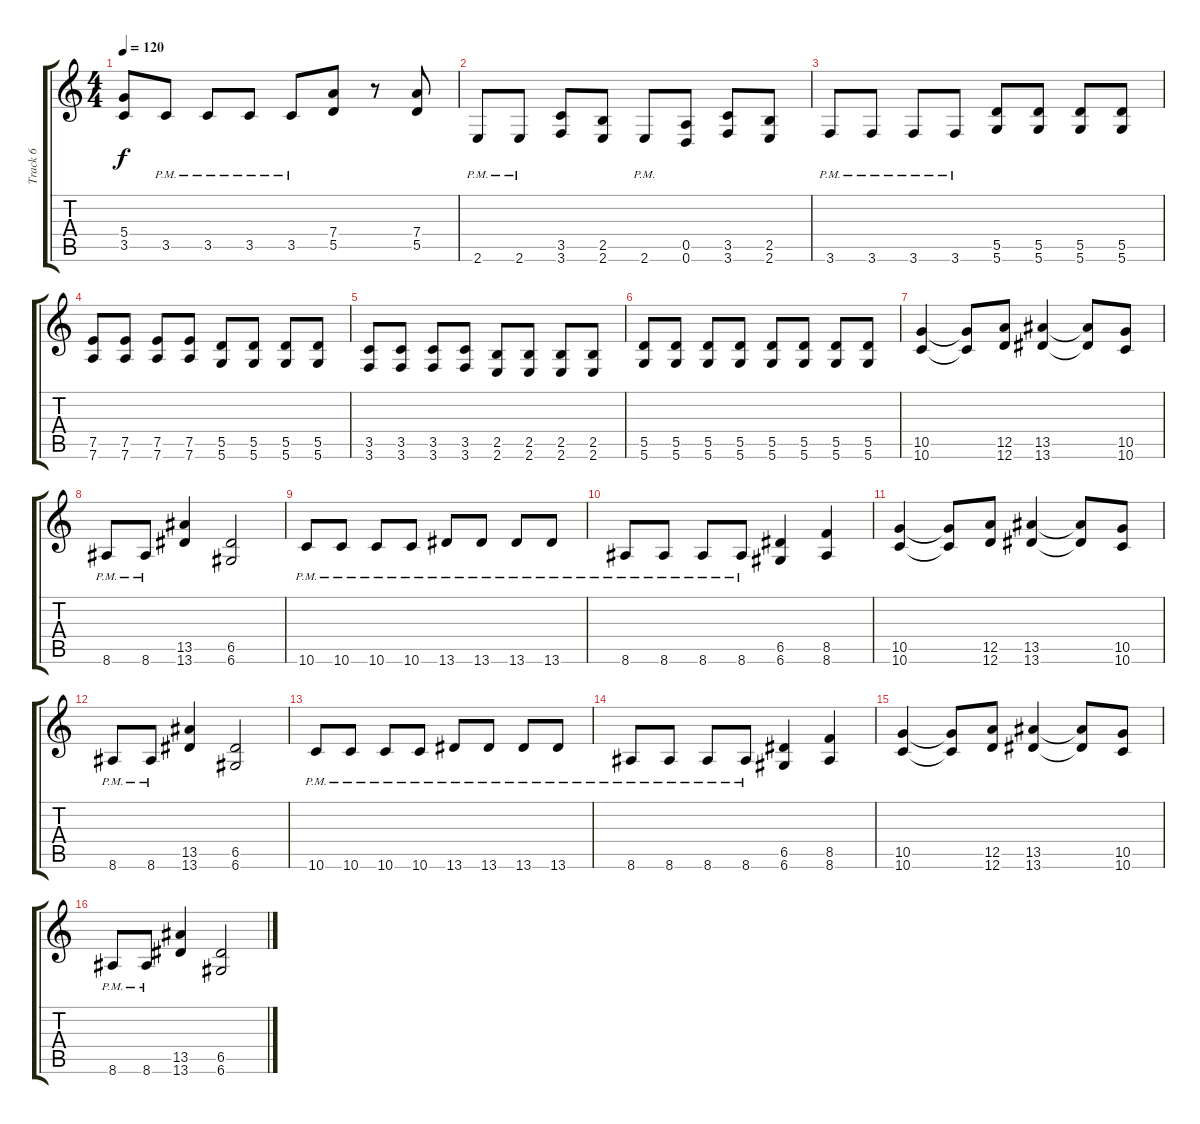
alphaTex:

\track ("Track 6" "Track 6") {instrument distortionguitar}
\staff {score tabs}
\tuning (E4 B3 G3 D3 A2 D2) {hide}
\ts (4 4)
\tempo 120
\clef g2
\ks c
(5.4 3.5).8{dy f} 3.5{pm}.8 3.5{pm}.8 3.5{pm}.8 3.5{pm}.8 (7.4 5.5).8 r.8 (7.4 5.5).8 |
2.6{pm}.8 2.6{pm}.8 (3.5 3.6).8 (2.5 2.6).8 2.6{pm}.8 (0.5 0.6).8 (3.5 3.6).8 (2.5 2.6).8 |
3.6{pm}.8 3.6{pm}.8 3.6{pm}.8 3.6{pm}.8 (5.5 5.6).8 (5.5 5.6).8 (5.5 5.6).8 (5.5 5.6).8 |
(7.5 7.6).8 (7.5 7.6).8 (7.5 7.6).8 (7.5 7.6).8 (5.5 5.6).8 (5.5 5.6).8 (5.5 5.6).8 (5.5 5.6).8 |
(3.5 3.6).8 (3.5 3.6).8 (3.5 3.6).8 (3.5 3.6).8 (2.5 2.6).8 (2.5 2.6).8 (2.5 2.6).8 (2.5 2.6).8 |
(5.5 5.6).8 (5.5 5.6).8 (5.5 5.6).8 (5.5 5.6).8 (5.5 5.6).8 (5.5 5.6).8 (5.5 5.6).8 (5.5 5.6).8 |
(10.5 10.6).4 (10.5{t} 10.6{t}).8 (12.5 12.6).8 (13.5 13.6).4 (13.5{t} 13.6{t}).8 (10.5 10.6).8 |
8.6{pm}.8 8.6{pm}.8 (13.5 13.6).4 (6.5 6.6).2 |
10.6{pm}.8 10.6{pm}.8 10.6{pm}.8 10.6{pm}.8 13.6{pm}.8 13.6{pm}.8 13.6{pm}.8 13.6{pm}.8 |
8.6{pm}.8 8.6{pm}.8 8.6{pm}.8 8.6{pm}.8 (6.5 6.6).4 (8.5 8.6).4 |
(10.5 10.6).4 (10.5{t} 10.6{t}).8 (12.5 12.6).8 (13.5 13.6).4 (13.5{t} 13.6{t}).8 (10.5 10.6).8 |
8.6{pm}.8 8.6{pm}.8 (13.5 13.6).4 (6.5 6.6).2 |
10.6{pm}.8 10.6{pm}.8 10.6{pm}.8 10.6{pm}.8 13.6{pm}.8 13.6{pm}.8 13.6{pm}.8 13.6{pm}.8 |
8.6{pm}.8 8.6{pm}.8 8.6{pm}.8 8.6{pm}.8 (6.5 6.6).4 (8.5 8.6).4 |
(10.5 10.6).4 (10.5{t} 10.6{t}).8 (12.5 12.6).8 (13.5 13.6).4 (13.5{t} 13.6{t}).8 (10.5 10.6).8 |
8.6{pm}.8 8.6{pm}.8 (13.5 13.6).4 (6.5 6.6).2
